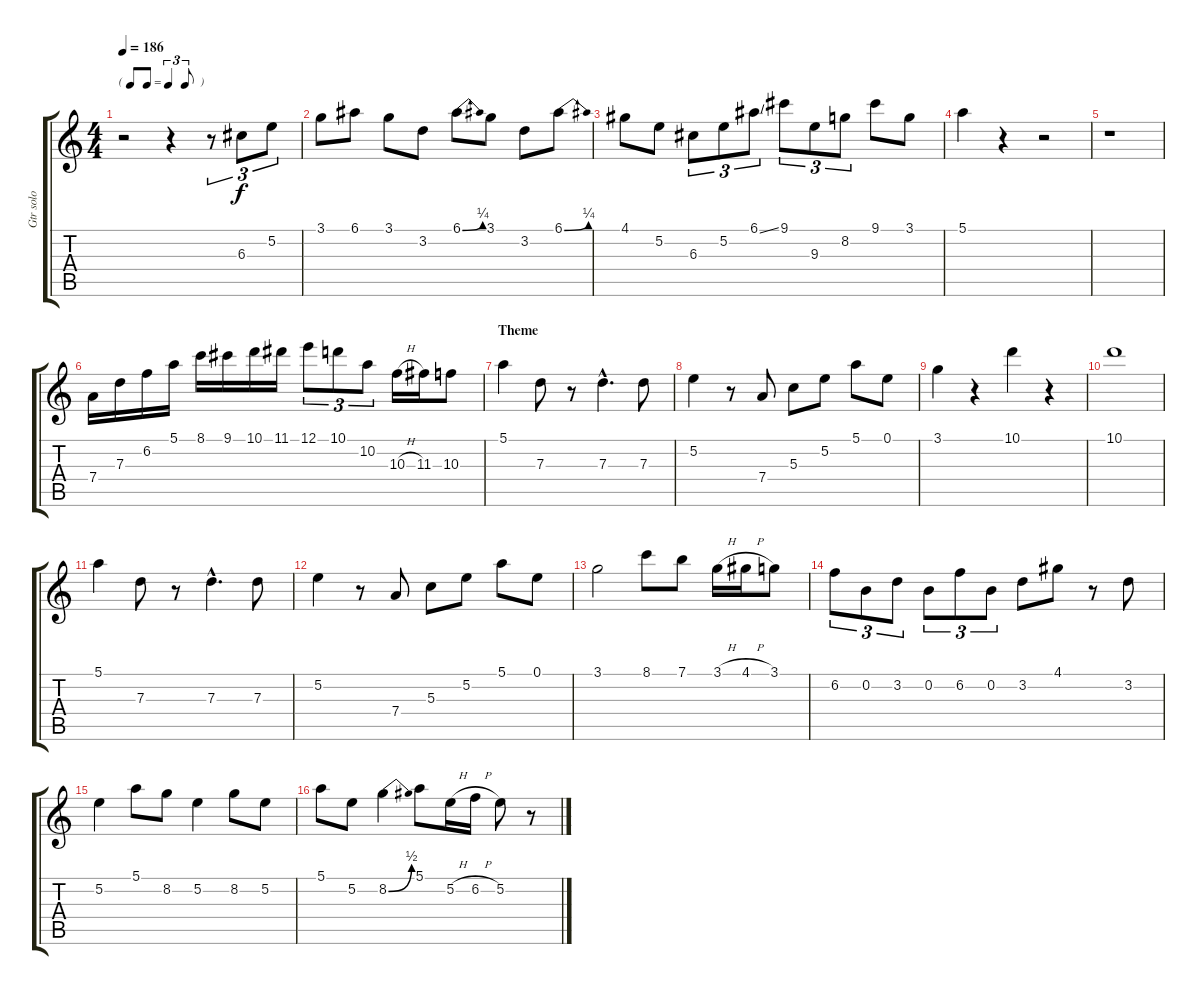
\track ("Gtr solo" "Gtr solo") {instrument acousticguitarsteel}
\staff {score tabs}
\tuning (E4 B3 G3 D3 A2 E2) {hide}
\ts (4 4)
\tf triplet8th
\tempo 186
\clef g2
\ks c
r.2{dy f} r.4 r.8{tu (3 2)} 6.3.8{tu (3 2)} 5.2.8{tu (3 2)} |
3.1.8 6.1.8 3.1.8 3.2.8 6.1{be (bend 0 0 60 1)}.8 3.1.8 3.2.8 6.1{be (bend 0 0 60 1)}.8 |
4.1.8 5.2.8 6.3.8{tu (3 2)} 5.2.8{tu (3 2)} 6.1{ss}.8{tu (3 2)} 9.1.8{tu (3 2)} 9.3.8{tu (3 2)} 8.2.8{tu (3 2)} 9.1.8 3.1.8 |
5.1.4 r.4 r.2 |
r.1 |
7.4.16 7.3.16 6.2.16 5.1.16 8.1.16 9.1.16 10.1.16 11.1.16 12.1.8{tu (3 2)} 10.1.8{tu (3 2)} 10.2.8{tu (3 2)} 10.3{h}.16 11.3.16 10.3.8 |
\section ("" "Theme")
5.1.4 7.3.8 r.8 7.3{hac}.4{d} 7.3.8 |
5.2.4 r.8 7.4.8 5.3.8 5.2.8 5.1.8 0.1.8 |
3.1.4 r.4 10.1.4 r.4 |
10.1.1 |
5.1.4 7.3.8 r.8 7.3{hac}.4{d} 7.3.8 |
5.2.4 r.8 7.4.8 5.3.8 5.2.8 5.1.8 0.1.8 |
3.1.2 8.1.8 7.1.8 3.1{h}.16 4.1{h}.16 3.1.8 |
6.2.8{tu (3 2)} 0.2.8{tu (3 2)} 3.2.8{tu (3 2)} 0.2.8{tu (3 2)} 6.2.8{tu (3 2)} 0.2.8{tu (3 2)} 3.2.8 4.1.8 r.8 3.2.8 |
5.2.4 5.1.8 8.2.8 5.2.4 8.2.8 5.2.8 |
5.1.8 5.2.8 8.2{be (bend 0 0 60 2)}.4 5.1.8 5.2{h}.16 6.2{h}.16 5.2.8 r.8
